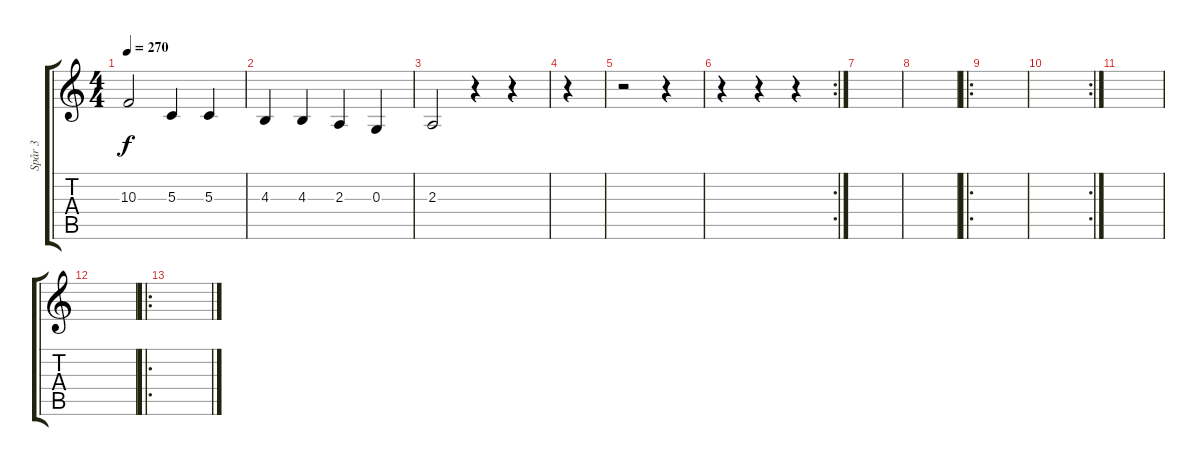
\track ("Spår 3" "Spår 3") {instrument violin}
\staff {score tabs}
\tuning (E4 B3 G3 D3 A2 E2) {hide}
\ts (4 4)
\tempo 270
\clef g2
\ks c
10.3.2{dy f} 5.3.4 5.3.4 |
4.3.4 4.3.4 2.3.4 0.3.4 |
2.3.2 r.4 r.4 |
r.4 |
r.2 r.4 |
\rc 2
r.4 r.4 r.4 |
|
|
\ro
|
\rc 2
|
|
|
\ro
